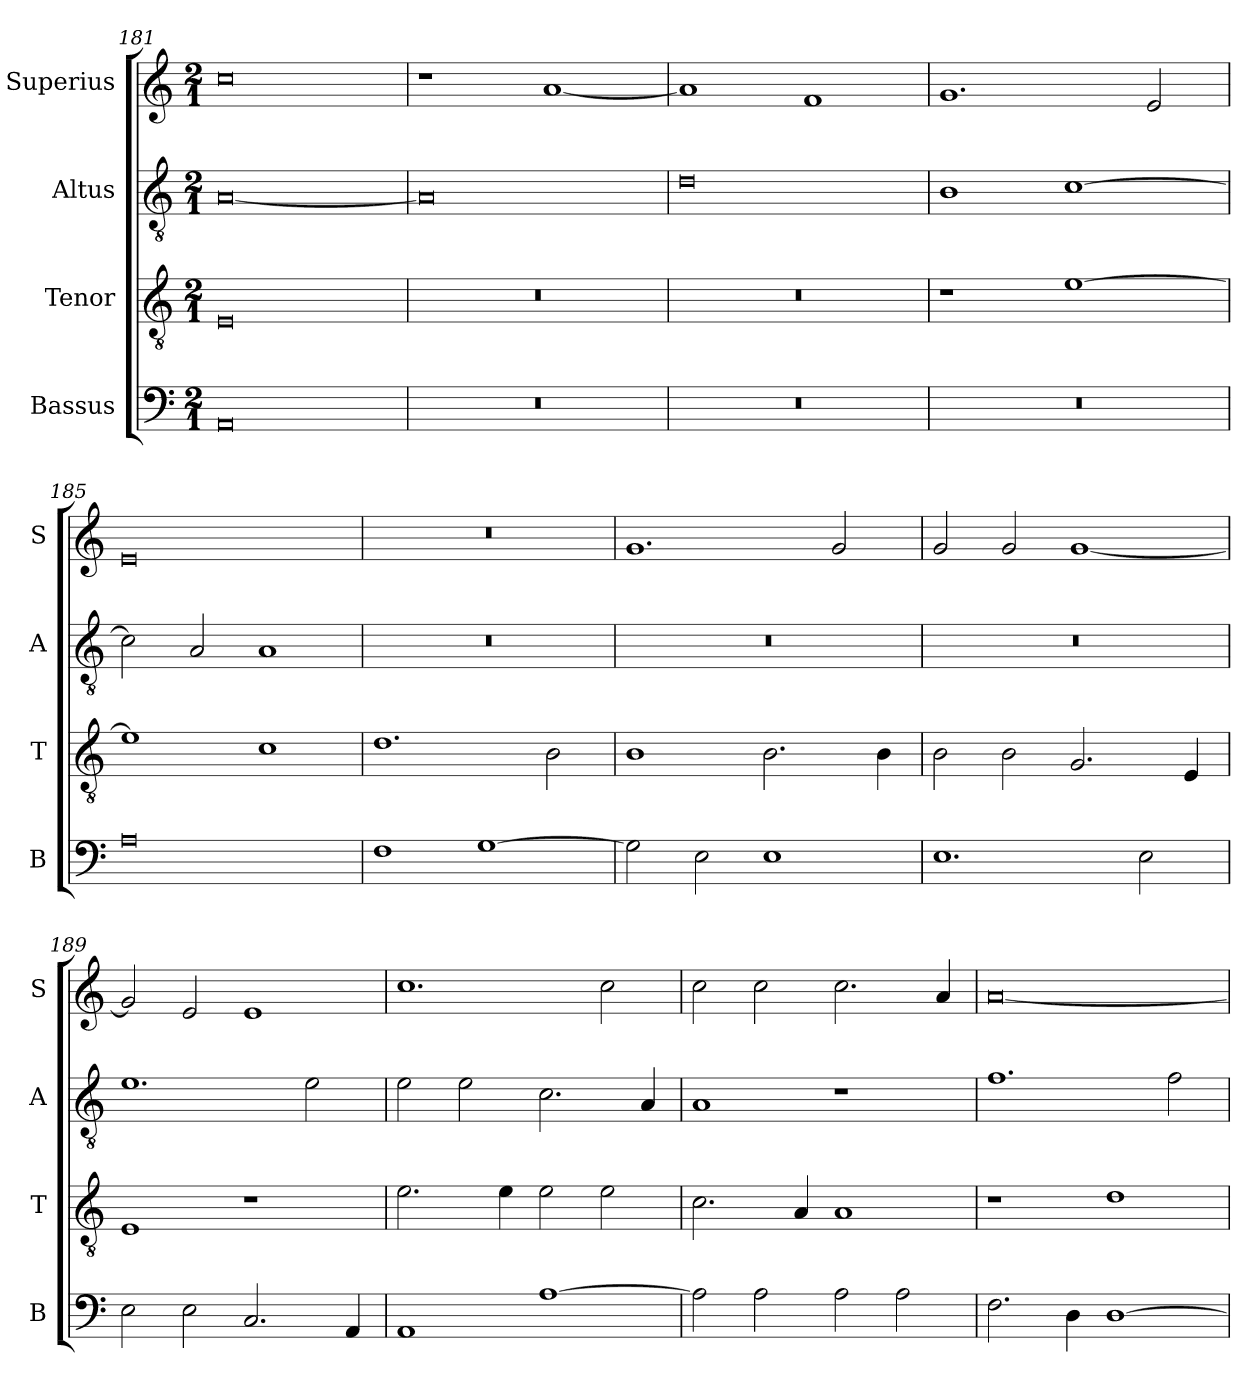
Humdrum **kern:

**kern	**kern	**kern	**kern
*part4	*part3	*part2	*part1
*staff4	*staff3	*staff2	*staff1
*I"Bassus	*I"Tenor	*I"Altus	*I"Superius
*I'B	*I'T	*I'A	*I'S
*clefF4	*clefGv2	*clefGv2	*clefG2
*k[]	*k[]	*k[]	*k[]
*M2/1	*M2/1	*M2/1	*M2/1
=181	=181	=181	=181
0AA	0E	[0A	0cc
=182	=182	=182	=182
0r	0r	0A]	1r
.	.	.	[1a
=183	=183	=183	=183
0r	0r	0d	1a]
.	.	.	1f
=184	=184	=184	=184
0r	1r	1B	1.g
.	[1e	[1c	.
.	.	.	2e/
=185	=185	=185	=185
0A	1e]	2c\]	0e
.	.	2A/	.
.	1c	1A	.
=186	=186	=186	=186
1F	1.d	0r	0r
[1G	.	.	.
.	2B\	.	.
=187	=187	=187	=187
2G\]	1B	0r	1.g
2E\	.	.	.
1E	2.B\	.	.
.	.	.	2g/
.	4B\	.	.
=188	=188	=188	=188
1.E	2B\	0r	2g/
.	2B\	.	2g/
.	2.G/	.	[1g
2E\	.	.	.
.	4E/	.	.
=189	=189	=189	=189
2E\	1E	1.e	2g/]
2E\	.	.	2e/
2.C/	1r	.	1e
.	.	2e\	.
4AA/	.	.	.
=190	=190	=190	=190
1AA	2.e\	2e\	1.cc
.	.	2e\	.
.	4e\	.	.
[1A	2e\	2.c\	.
.	2e\	.	2cc\
.	.	4A/	.
=191	=191	=191	=191
2A\]	2.c\	1A	2cc\
2A\	.	.	2cc\
.	4A/	.	.
2A\	1A	1r	2.cc\
2A\	.	.	.
.	.	.	4a/
=192	=192	=192	=192
2.F\	1r	1.f	[0a
4D\	.	.	.
[1D	1d	.	.
.	.	2f\	.
=	=	=	=
*-	*-	*-	*-
